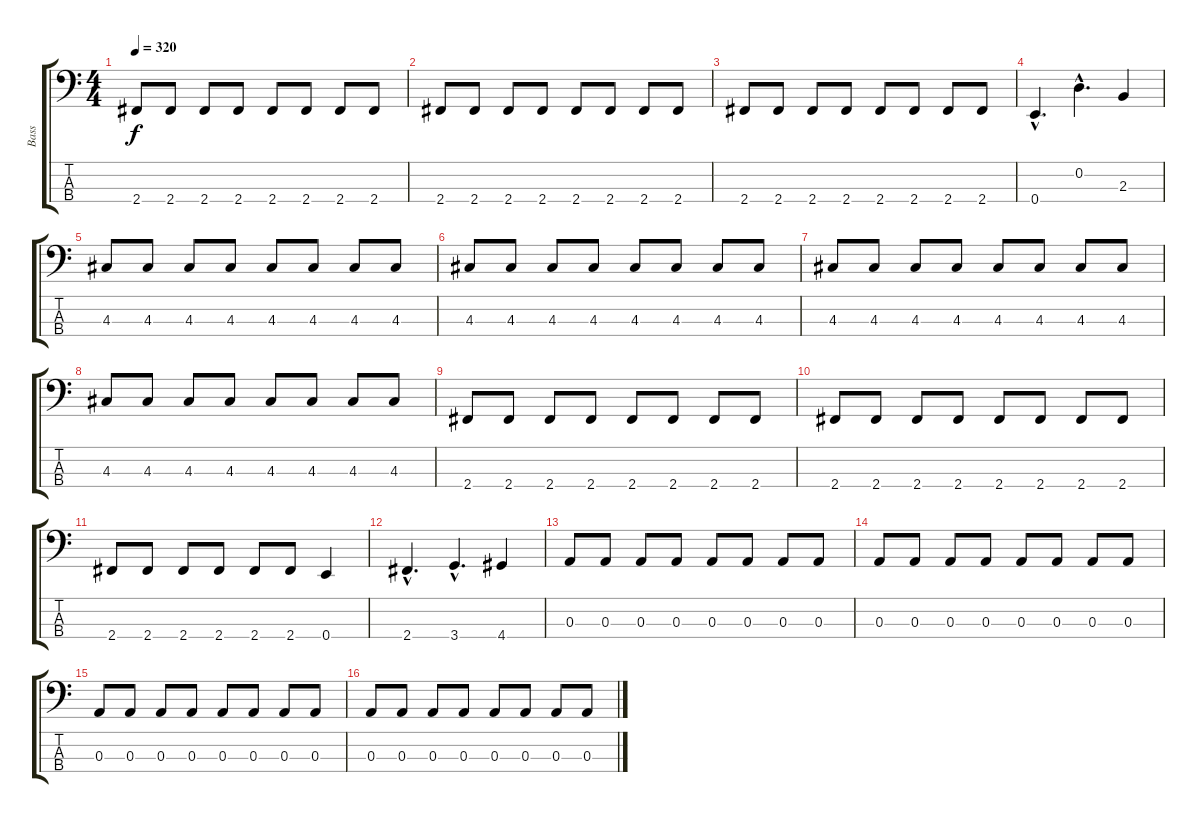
\track ("Bass" "Bass") {instrument electricbasspick}
\staff {score tabs}
\tuning (G2 D2 A1 E1) {hide}
\ts (4 4)
\tempo 320
\clef f4
\ks c
2.4.8{dy f} 2.4.8 2.4.8 2.4.8 2.4.8 2.4.8 2.4.8 2.4.8 |
2.4.8 2.4.8 2.4.8 2.4.8 2.4.8 2.4.8 2.4.8 2.4.8 |
2.4.8 2.4.8 2.4.8 2.4.8 2.4.8 2.4.8 2.4.8 2.4.8 |
0.4{hac}.4{d} 0.2{hac}.4{d} 2.3.4 |
4.3.8 4.3.8 4.3.8 4.3.8 4.3.8 4.3.8 4.3.8 4.3.8 |
4.3.8 4.3.8 4.3.8 4.3.8 4.3.8 4.3.8 4.3.8 4.3.8 |
4.3.8 4.3.8 4.3.8 4.3.8 4.3.8 4.3.8 4.3.8 4.3.8 |
4.3.8 4.3.8 4.3.8 4.3.8 4.3.8 4.3.8 4.3.8 4.3.8 |
2.4.8 2.4.8 2.4.8 2.4.8 2.4.8 2.4.8 2.4.8 2.4.8 |
2.4.8 2.4.8 2.4.8 2.4.8 2.4.8 2.4.8 2.4.8 2.4.8 |
2.4.8 2.4.8 2.4.8 2.4.8 2.4.8 2.4.8 0.4.4 |
2.4{hac}.4{d} 3.4{hac}.4{d} 4.4.4 |
0.3.8 0.3.8 0.3.8 0.3.8 0.3.8 0.3.8 0.3.8 0.3.8 |
0.3.8 0.3.8 0.3.8 0.3.8 0.3.8 0.3.8 0.3.8 0.3.8 |
0.3.8 0.3.8 0.3.8 0.3.8 0.3.8 0.3.8 0.3.8 0.3.8 |
0.3.8 0.3.8 0.3.8 0.3.8 0.3.8 0.3.8 0.3.8 0.3.8
